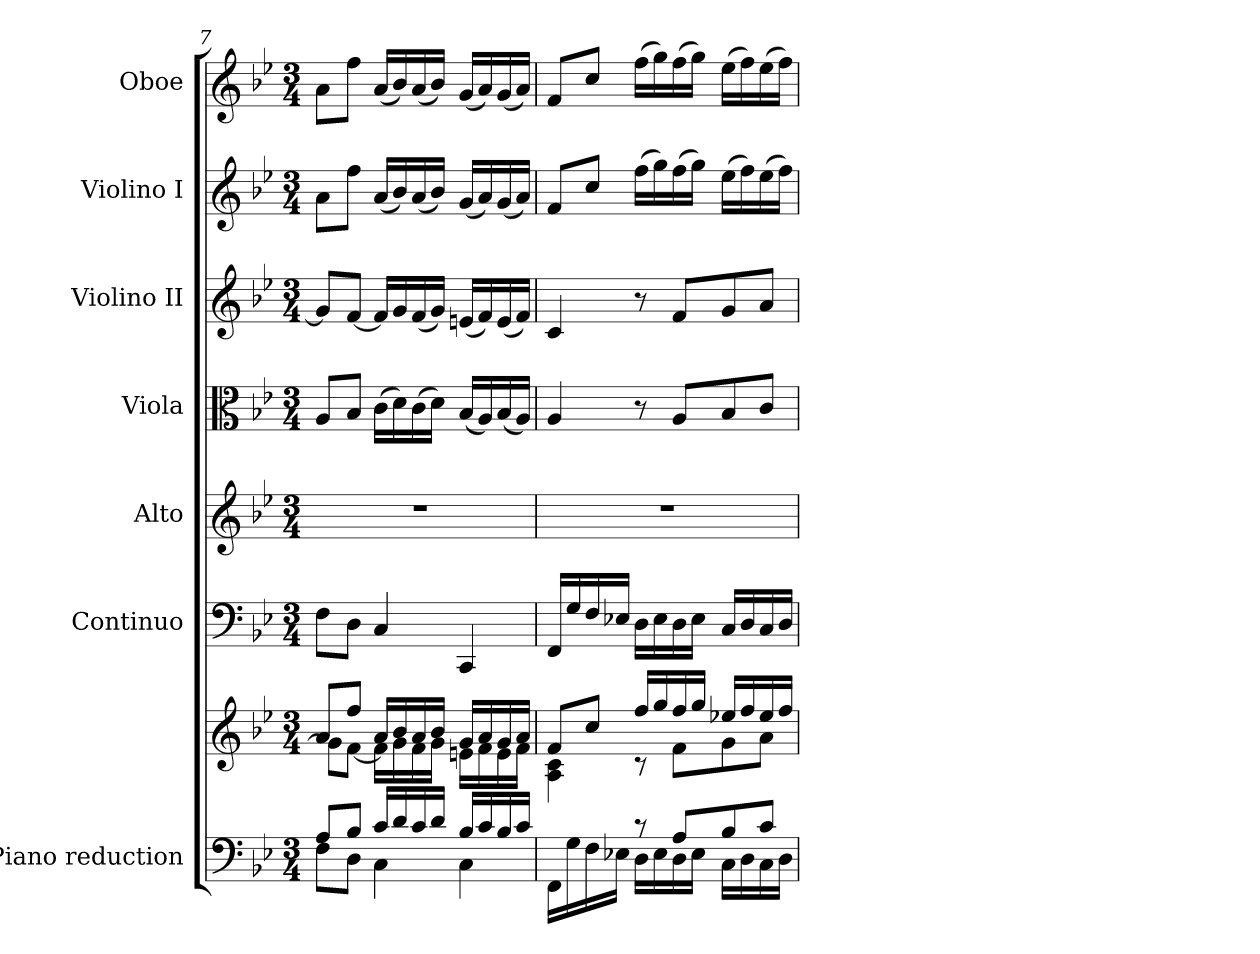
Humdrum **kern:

**kern	**kern	**kern	**kern	**kern	**kern	**kern	**kern
*part7	*part7	*part6	*part5	*part4	*part3	*part2	*part1
*staff8	*staff7	*staff6	*staff5	*staff4	*staff3	*staff2	*staff1
*I"Piano reduction	*	*I"Continuo	*I"Alto	*I"Viola	*I"Violino II	*I"Violino I	*I"Oboe
*I'Pno	*	*	*	*	*	*	*I'Ob
*clefF4	*clefG2	*clefF4	*clefG2	*clefC3	*clefG2	*clefG2	*clefG2
*k[b-e-]	*k[b-e-]	*k[b-e-]	*k[b-e-]	*k[b-e-]	*k[b-e-]	*k[b-e-]	*k[b-e-]
*M3/4	*M3/4	*M3/4	*M3/4	*M3/4	*M3/4	*M3/4	*M3/4
=7	=7	=7	=7	=7	=7	=7	=7
*^	*^	*	*	*	*	*	*
8A/L	8F\L	8a/L	8g\L]	8F\L	2.r	8A/L	8g/L]	8a\L	8a\L
8B-/J	8D\J	8ff/J	[8f\J	8D\J	.	8B-/J	[8f/J	8ff\J	8ff\J
16c/LL	4C\	16a/LL	16f\LL]	4C/	.	(16c\LL	16f/LL]	(16a/LL	(16a/LL
16d/	.	16b-/	16g\	.	.	16d\)	16g/	16b-/)	16b-/)
16c/	.	16a/	16f\	.	.	(16c\	(16f/	(16a/	(16a/
16d/JJ	.	16b-/JJ	16g\JJ	.	.	16d\JJ)	16g/JJ)	16b-/JJ)	16b-/JJ)
16B-/LL	4C\	16g/LL	16en\LL	4CC/	.	(16B-/LL	(16en/LL	(16g/LL	(16g/LL
16c/	.	16a/	16f\	.	.	16A/)	16f/)	16a/)	16a/)
16B-/	.	16g/	16e\	.	.	(16B-/	(16e/	(16g/	(16g/
16c/JJ	.	16a/JJ	16f\JJ	.	.	16A/JJ)	16f/JJ)	16a/JJ)	16a/JJ)
=8	=8	=8	=8	=8	=8	=8	=8	=8	=8
4ryy	16FF\LL	8f/L	4A\ 4c\	16FF/LL	2.r	4A/	4c/	8f/L	8f/L
.	16G\	.	.	16G/	.	.	.	.	.
.	16F\	8cc/J	.	16F/	.	.	.	8cc/J	8cc/J
.	16E-X\JJ	.	.	16E-X/JJ	.	.	.	.	.
8r	16D\LL	16ff/LL	8r	16D\LL	.	8r	8r	(16ff\LL	(16ff\LL
.	16E-\	16gg/	.	16E-\	.	.	.	16gg\)	16gg\)
8A/L	16D\	16ff/	8f\L	16D\	.	8A/L	8f/L	(16ff\	(16ff\
.	16E-\JJ	16gg/JJ	.	16E-\JJ	.	.	.	16gg\JJ)	16gg\JJ)
8B-/	16C\LL	16ee-X/LL	8g\	16C/LL	.	8B-/	8g/	(16ee-\LL	(16ee-\LL
.	16D\	16ff/	.	16D/	.	.	.	16ff\)	16ff\)
8c/J	16C\	16ee-/	8a\J	16C/	.	8c/J	8a/J	(16ee-\	(16ee-\
.	16D\JJ	16ff/JJ	.	16D/JJ	.	.	.	16ff\JJ)	16ff\JJ)
*v	*v	*	*	*	*	*	*	*	*
*	*v	*v	*	*	*	*	*	*
=	=	=	=	=	=	=	=
*-	*-	*-	*-	*-	*-	*-	*-
